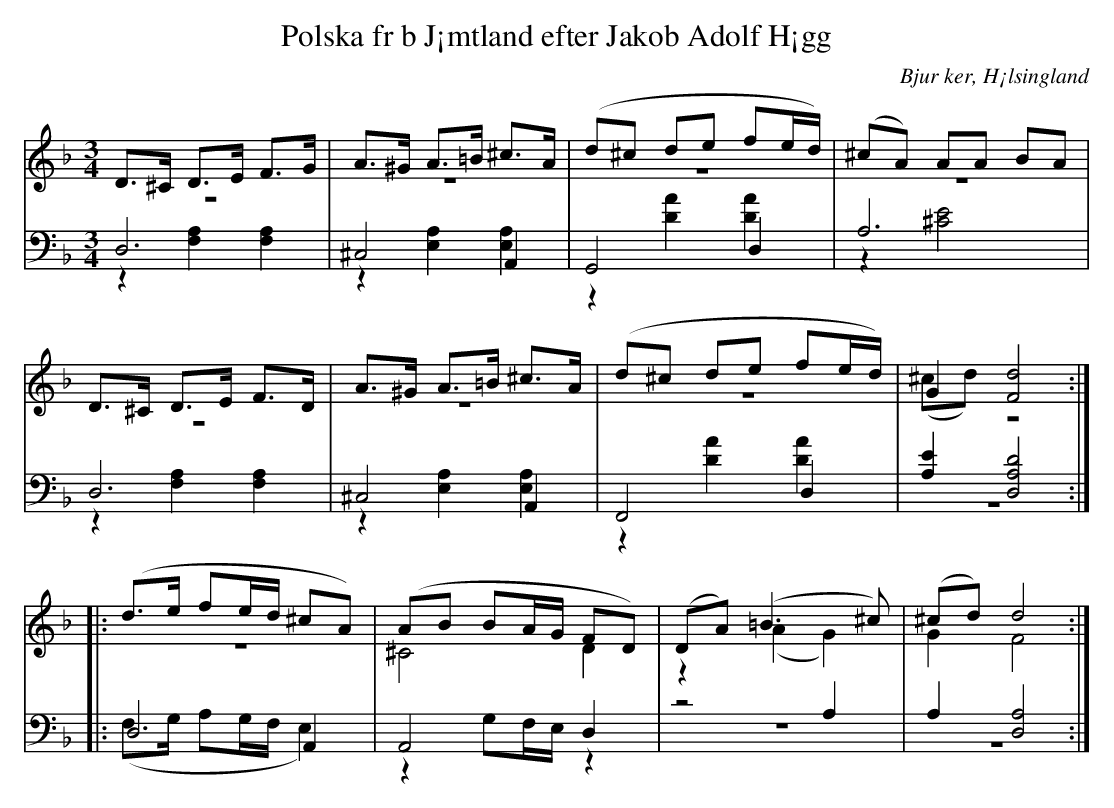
X:1
T: Polska fr b J¡mtland efter Jakob Adolf H¡gg
O: Bjur ker, H¡lsingland
M: 3/4
L: 1/8
K: Dm
V:1
V:2 merge
V:3
V:4 merge
V:1
D>^C D>E F>G|A>^G A>=B ^c>A|(d^c de fe/d/)|(^cA) AA BA|
D>^C D>E F>D|A>^G A>=B ^c>A|(d^c de fe/d/)|G2 [F4d4]:|
|:(d>e fe/d/ ^cA)|(AB BA/G/ FD)|(DA) (=B3 ^c)|(^cd) d4:|
V:2
z6|z6|z6|z6|
z6|z6|z6|(^cd) z4:|
|:z6|^C4 D2|z2 (A2 G2)|G2 F4:|
V:3 clef=bass
D,6|^C,4 A,,2|G,,4 D,2|A,6|
D,6|^C,4 A,,2|F,,4 D,2|[A,2E2] [D,4A,4D4]:|
|:D,4 A,,2|A,,4 D,2|z4 A,2|A,2 [D,4A,4]:|
V:4 clef=bass
z2 [F,2A,2] [F,2A,2]|z2 [E,2A,2] [E,2A,2]|z2 [A2D2] [A2D2]|z2 [^C4E4]|
z2 [F,2A,2] [F,2A,2]|z2 [E,2A,2] [E,2A,2]|z2 [A2D2] [A2D2]|z6:|
|:(F,>G, A,G,/F,/ E,2)|z2 G,F,/E,/ z2|z6|z6:|
